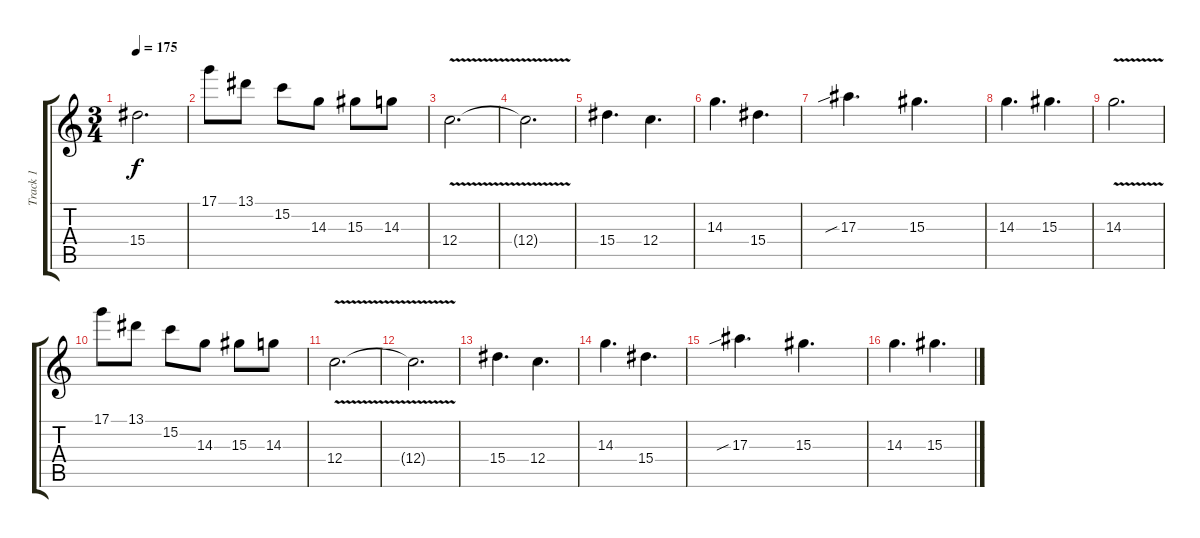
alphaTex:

\track ("Track 1" "Track 1") {instrument distortionguitar}
\staff {score tabs}
\tuning (D4 A3 F3 C3 G2 C2) {hide}
\ts (3 4)
\tempo 175
\clef g2
\ks c
15.4{t}.2{d dy f} |
17.1.8 13.1.8 15.2.8 14.3.8 15.3.8 14.3.8 |
12.4{v}.2{d} |
12.4{t}.2{d} |
15.4.4{d} 12.4.4{d} |
14.3.4{d} 15.4.4{d} |
17.3{sib}.4{d} 15.3.4{d} |
14.3.4{d} 15.3.4{d} |
14.3{v}.2{d} |
17.1.8 13.1.8 15.2.8 14.3.8 15.3.8 14.3.8 |
12.4{v}.2{d} |
12.4{t}.2{d} |
15.4.4{d} 12.4.4{d} |
14.3.4{d} 15.4.4{d} |
17.3{sib}.4{d} 15.3.4{d} |
14.3.4{d} 15.3.4{d}
